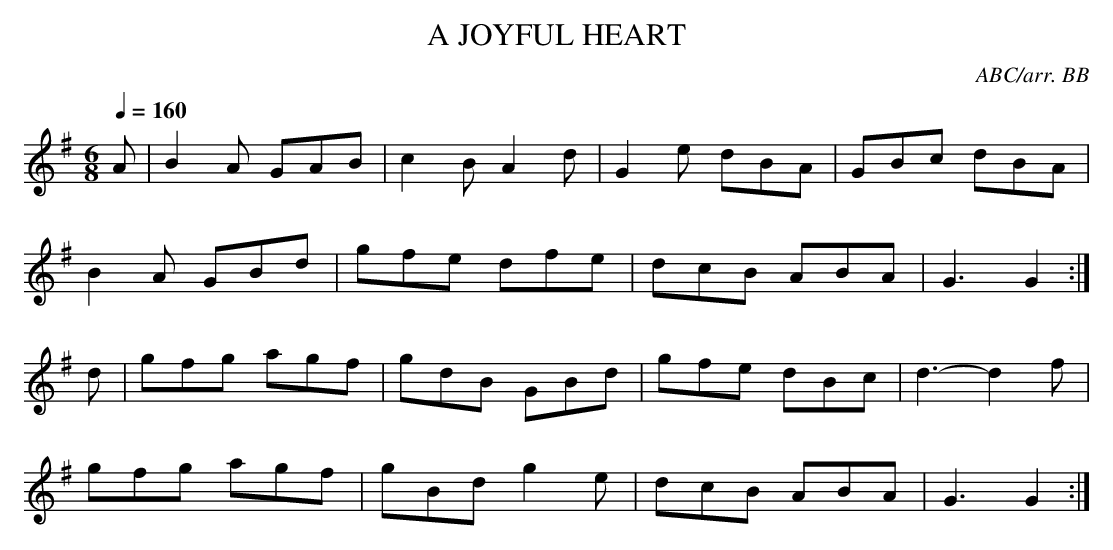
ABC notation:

X:1
T:JOYFUL HEART, A
C:ABC/arr. BB
Q:1/4=160
M:6/8
L:1/8
K:G
A|B2A GAB|c2B A2d|G2e dBA|GBc dBA|
B2A GBd|gfe dfe|dcB ABA|G3 G2 :|
d|gfg agf|gdB GBd|gfe dBc|d3 -d2f|
gfg agf|gBd g2e|dcB ABA|G3 G2 :|
